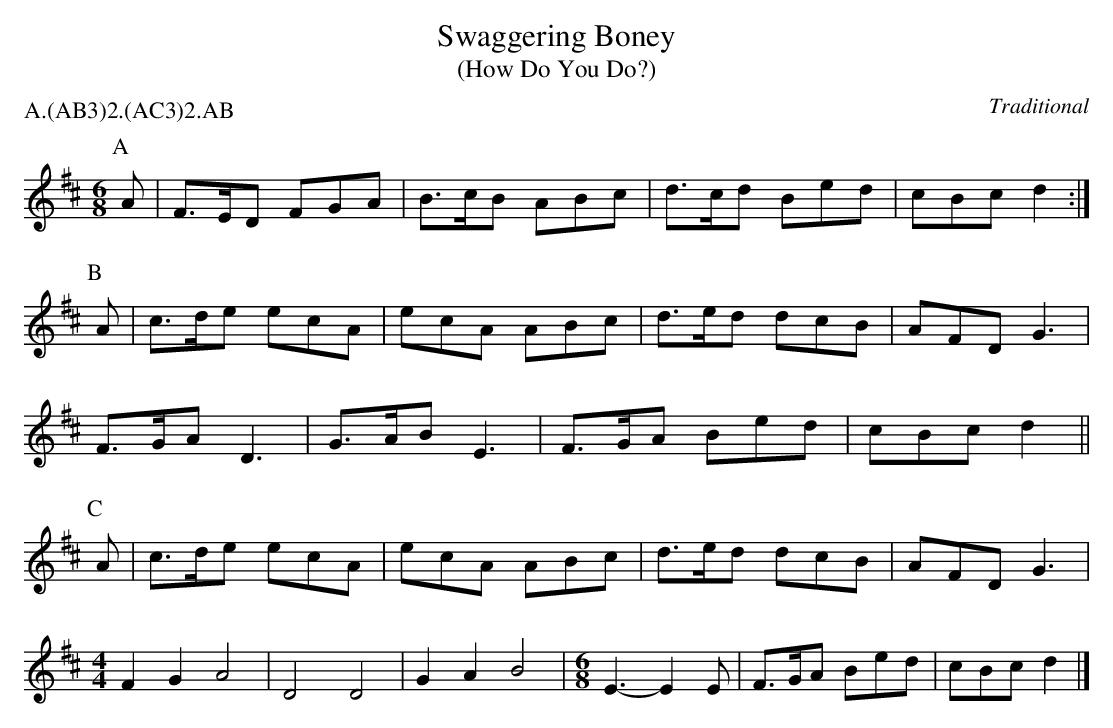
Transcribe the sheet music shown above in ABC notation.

X:1
T:Swaggering Boney
T:(How Do You Do?)
M:6/8
L:1/8
C:Traditional
P:A.(AB3)2.(AC3)2.AB
K:D Major
V:1
P:A
A | F>ED FGA | B>cB ABc | d>cd Bed | cBc d2 :|
P:B
A \
| c>de ecA | ecA ABc | d>ed dcB | AFD G3 |
F>GA D3 | G>AB E3 | F>GA Bed | cBc d2 ||
P:C
A \
| c>de ecA | ecA ABc | d>ed dcB | AFD G3 |
M:4/4
F2 G2 A4 | D4 D4 | G2 A2 B4 |\
M:6/8
E3-E2 E | F>GA Bed |cBc d2 |]
